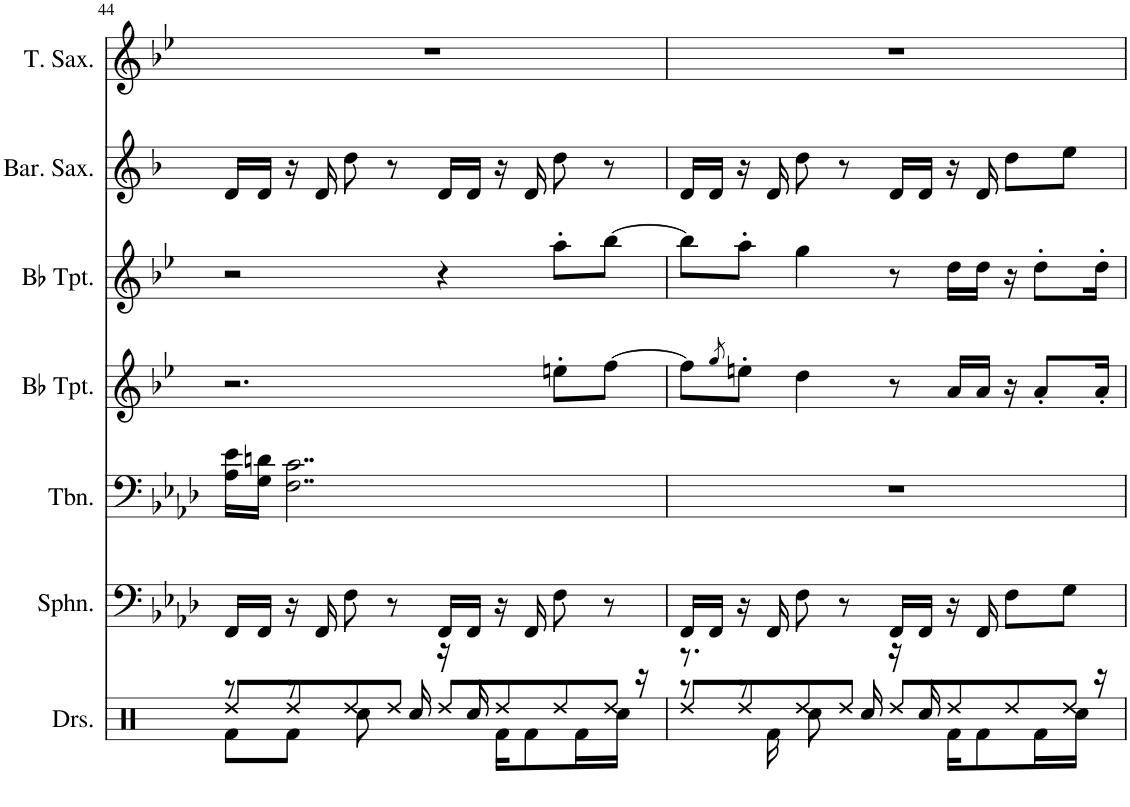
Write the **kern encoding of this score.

**kern	**kern	**kern	**kern	**kern	**kern	**kern
*part7	*part6	*part5	*part4	*part3	*part2	*part1
*staff7	*staff6	*staff5	*staff4	*staff3	*staff2	*staff1
*I"Drumset	*I"Sousaphone	*I"Trombone	*I"Bb Trumpet	*I"Bb Trumpet	*I"Baritone Saxophone	*I"Tenor Saxophone
*I'Drs.	*I'Sphn.	*I'Tbn.	*I'Bb Tpt.	*I'Bb Tpt.	*I'Bar. Sax.	*I'T. Sax.
!!LO:PB:g=z
*clefX	*clefF4	*clefF4	*clefG2	*clefG2	*clefG2	*clefG2
*	*	*	*Trd1c2	*Trd1c2	*Trd12c21	*Trd8c14
*k[]	*k[b-e-a-d-]	*k[b-e-a-d-]	*k[b-e-]	*k[b-e-]	*k[b-]	*k[b-e-]
*M4/4	*M4/4	*M4/4	*M4/4	*M4/4	*M4/4	*M4/4
=44	=44	=44	=44	=44	=44	=44
*^	*	*	*	*	*	*
*	*^	*	*	*	*	*	*
8Rf\L	8r	8Rdd/L	16FF/LL	16A-\ 16e-\LL	2.r	2r	16d/LL	1r
.	.	.	16FF/JJ	16G\ 16dn\JJ	.	.	16d/JJ	.
8Rf\J	8r	8Rdd/	16r	2..F\ 2..c\	.	.	16r	.
.	.	.	16FF/	.	.	.	16d/	.
4.ryy	8Rcc\	8Rdd/	8F\	.	.	.	8dd\	.
.	16ryy	8Rdd/J	8r	.	.	.	8r	.
.	16Rcc/	.	.	.	.	.	.	.
.	16r	8Rdd/L	16FF/LL	.	.	4r	16d/LL	.
.	16Rcc/	.	16FF/JJ	.	.	.	16d/JJ	.
16Rf\KL	4.ryy	8Rdd/	16r	.	.	.	16r	.
8Rf\	.	.	16FF/	.	.	.	16d/	.
.	.	8Rdd/	8F\	.	8een'\L	8aa'\L	8dd\	.
16Rf\L	.	.	.	.	.	.	.	.
16Rcc\JJ	.	8Rdd/J	8r	.	[8ff\J	[8bb-\J	8r	.
16r	.	.	.	.	.	.	.	.
=45	=45	=45	=45	=45	=45	=45	=45	=45
8.r	8r	8Rdd/L	16FF/LL	1r	8ff\L]	8bb-\L]	16d/LL	1r
.	.	.	16FF/JJ	.	.	.	16d/JJ	.
.	.	.	.	.	8qgg/	.	.	.
.	8r	8Rdd/	16r	.	8een'\J	8aa'\J	16r	.
16Rf\	.	.	16FF/	.	.	.	16d/	.
4.ryy	8Rcc\	8Rdd/	8F\	.	4dd\	4gg\	8dd\	.
.	16ryy	8Rdd/J	8r	.	.	.	8r	.
.	16Rcc/	.	.	.	.	.	.	.
.	16r	8Rdd/L	16FF/LL	.	8r	8r	16d/LL	.
.	16Rcc/	.	16FF/JJ	.	.	.	16d/JJ	.
16Rf\KL	4.ryy	8Rdd/	16r	.	16a/LL	16dd\LL	16r	.
8Rf\	.	.	16FF/	.	16a/JJ	16dd\JJ	16d/	.
.	.	8Rdd/	8F\L	.	16r	16r	8dd\L	.
16Rf\L	.	.	.	.	8a'/L	8dd'\L	.	.
16Rcc\JJ	.	8Rdd/J	8G\J	.	.	.	8ee\J	.
16r	.	.	.	.	16a'/Jk	16dd'\Jk	.	.
*v	*v	*v	*	*	*	*	*	*
=	=	=	=	=	=	=
*-	*-	*-	*-	*-	*-	*-
